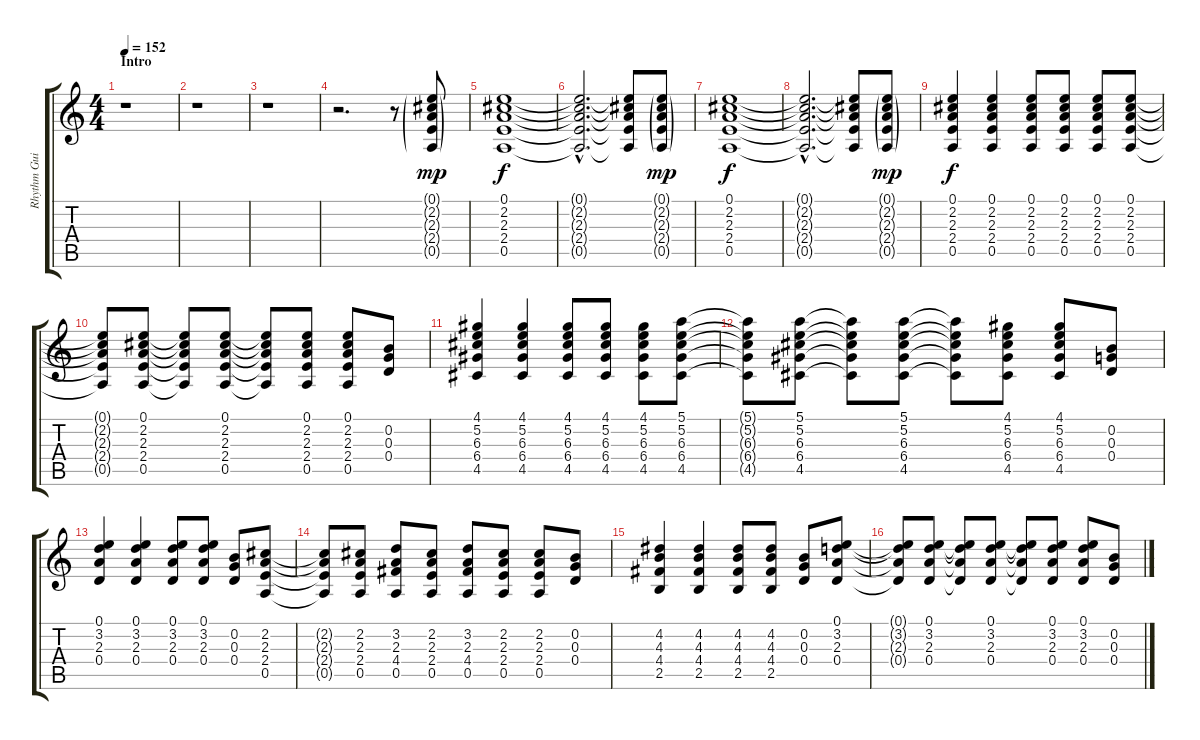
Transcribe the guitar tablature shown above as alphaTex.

\track ("Rhythm Guitar" "Rhythm Gui") {instrument overdrivenguitar}
\staff {score tabs}
\tuning (E4 B3 G3 D3 A2 E2) {hide}
\ts (4 4)
\section ("" "Intro")
\tempo 152
\clef g2
\ks c
r.1{dy mp instrument overdrivenguitar} |
r.1 |
r.1 |
r.2{d} r.8 (0.1{g} 2.2{g} 2.3{g} 2.4{g} 0.5{g}).8 |
(0.1 2.2 2.3 2.4 0.5).1{dy f} |
(0.1{hac t} 2.2{hac t} 2.3{hac t} 2.4{hac t} 0.5{hac t}).2{d} (0.1{t} 2.2{t} 2.3{t} 2.4{t} 0.5{t}).8 (0.1{g} 2.2{g} 2.3{g} 2.4{g} 0.5{g}).8{dy mp} |
(0.1 2.2 2.3 2.4 0.5).1{dy f} |
(0.1{hac t} 2.2{hac t} 2.3{hac t} 2.4{hac t} 0.5{hac t}).2{d} (0.1{t} 2.2{t} 2.3{t} 2.4{t} 0.5{t}).8 (0.1{g} 2.2{g} 2.3{g} 2.4{g} 0.5{g}).8{dy mp} |
(0.1 2.2 2.3 2.4 0.5).4{dy f} (0.1 2.2 2.3 2.4 0.5).4 (0.1 2.2 2.3 2.4 0.5).8 (0.1 2.2 2.3 2.4 0.5).8 (0.1 2.2 2.3 2.4 0.5).8 (0.1 2.2 2.3 2.4 0.5).8 |
(0.1{t} 2.2{t} 2.3{t} 2.4{t} 0.5{t}).8 (0.1 2.2 2.3 2.4 0.5).8 (0.1{t} 2.2{t} 2.3{t} 2.4{t} 0.5{t}).8 (0.1 2.2 2.3 2.4 0.5).8 (0.1{t} 2.2{t} 2.3{t} 2.4{t} 0.5{t}).8 (0.1 2.2 2.3 2.4 0.5).8 (0.1 2.2 2.3 2.4 0.5).8 (0.2 0.3 0.4).8 |
(4.1 5.2 6.3 6.4 4.5).4 (4.1 5.2 6.3 6.4 4.5).4 (4.1 5.2 6.3 6.4 4.5).8 (4.1 5.2 6.3 6.4 4.5).8 (4.1 5.2 6.3 6.4 4.5).8 (5.1 5.2 6.3 6.4 4.5).8 |
(5.1{t} 5.2{t} 6.3{t} 6.4{t} 4.5{t}).8 (5.1 5.2 6.3 6.4 4.5).8 (5.1{t} 5.2{t} 6.3{t} 6.4{t} 4.5{t}).8 (5.1 5.2 6.3 6.4 4.5).8 (5.1{t} 5.2{t} 6.3{t} 6.4{t} 4.5{t}).8 (4.1 5.2 6.3 6.4 4.5).8 (4.1 5.2 6.3 6.4 4.5).8 (0.2 0.3 0.4).8 |
(0.1 3.2 2.3 0.4).4 (0.1 3.2 2.3 0.4).4 (0.1 3.2 2.3 0.4).8 (0.1 3.2 2.3 0.4).8 (0.2 0.3 0.4).8 (2.2 2.3 2.4 0.5).8 |
(2.2{t} 2.3{t} 2.4{t} 0.5{t}).8 (2.2 2.3 2.4 0.5).8 (3.2 2.3 4.4 0.5).8 (2.2 2.3 2.4 0.5).8 (3.2 2.3 4.4 0.5).8 (2.2 2.3 2.4 0.5).8 (2.2 2.3 2.4 0.5).8 (0.2 0.3 0.4).8 |
(4.2 4.3 4.4 2.5).4 (4.2 4.3 4.4 2.5).4 (4.2 4.3 4.4 2.5).8 (4.2 4.3 4.4 2.5).8 (0.2 0.3 0.4).8 (0.1 3.2 2.3 0.4).8 |
(0.1{t} 3.2{t} 2.3{t} 0.4{t}).8 (0.1 3.2 2.3 0.4).8 (0.1{t} 3.2{t} 2.3{t} 0.4{t}).8 (0.1 3.2 2.3 0.4).8 (0.1{t} 3.2{t} 2.3{t} 0.4{t}).8 (0.1 3.2 2.3 0.4).8 (0.1 3.2 2.3 0.4).8 (0.2 0.3 0.4).8
